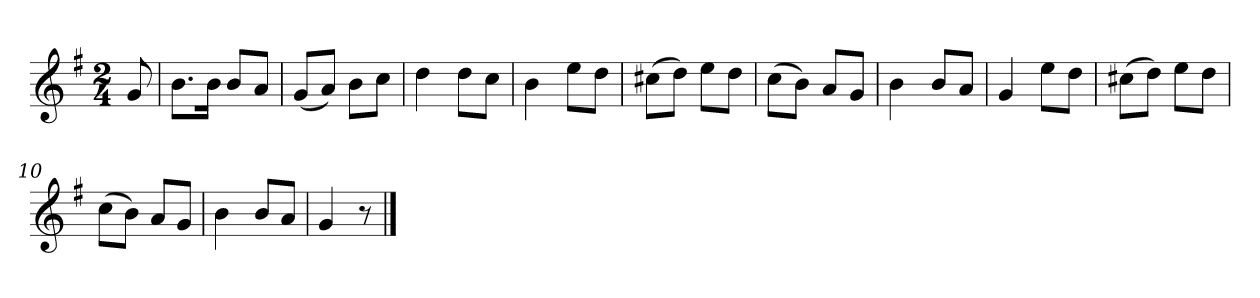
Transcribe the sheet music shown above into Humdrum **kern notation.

**kern
*part1
*staff1
*k[f#]
*M2/4
*MM120
=
8g
=1
8.bL
16bJk
8bL
8aJ
=2
(8gL
8aJ)
8bL
8ccJ
=3
4dd
8ddL
8ccJ
=4
4b
8eeL
8ddJ
=5
(8cc#XL
8ddJ)
8eeL
8ddJ
=6
(8ccL
8bJ)
8aL
8gJ
=7
4b
8bL
8aJ
=8
4g
8eeL
8ddJ
=9
(8cc#XL
8ddJ)
8eeL
8ddJ
=10
(8ccL
8bJ)
8aL
8gJ
=11
4b
8bL
8aJ
=12
4g
8r
==
*-
